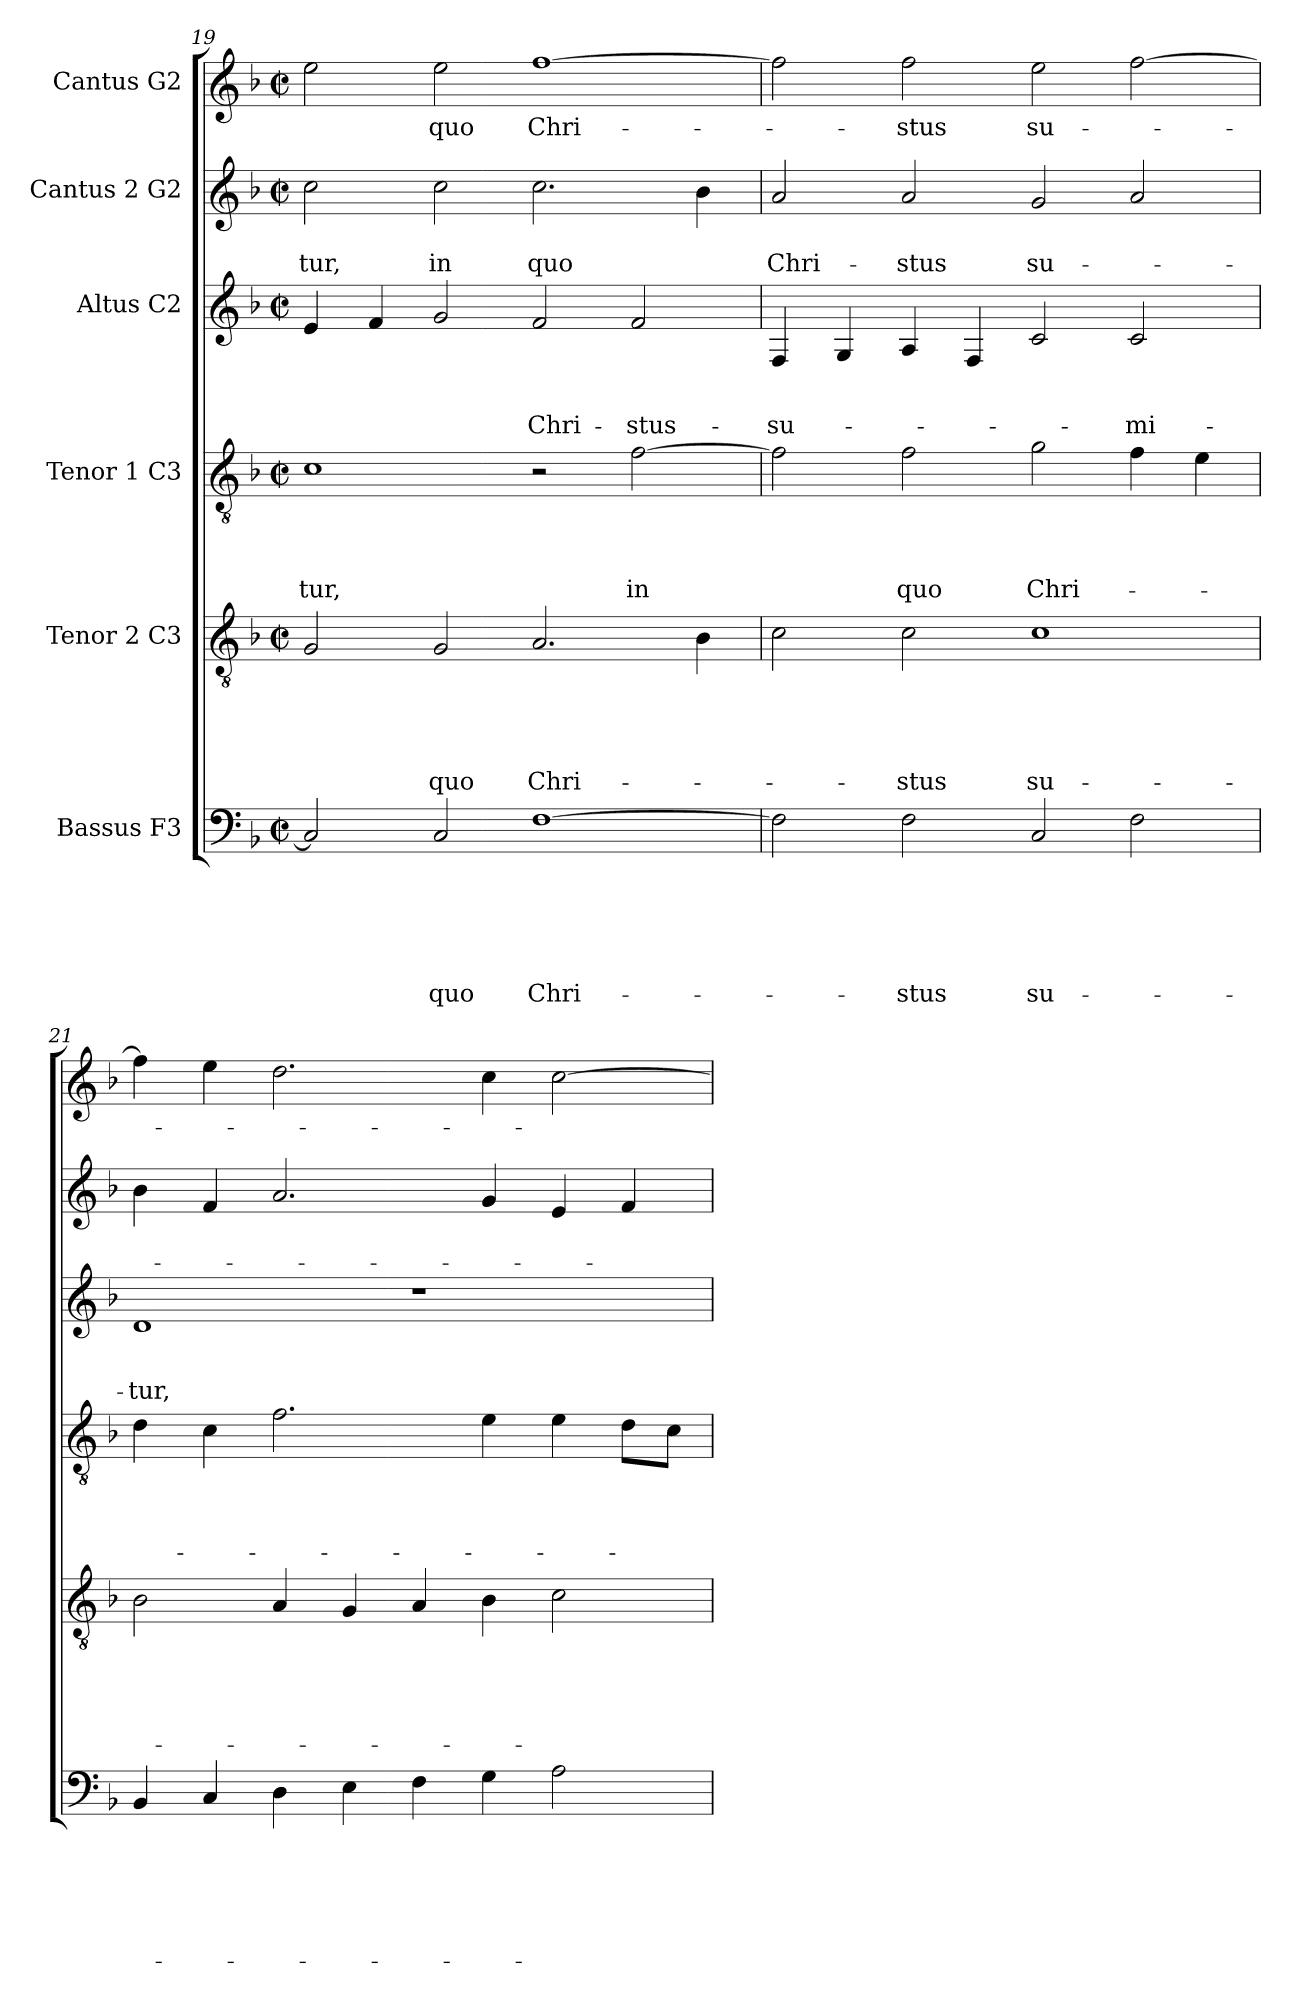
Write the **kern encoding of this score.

**kern	**text	**text	**text	**text	**text	**text	**kern	**text	**text	**text	**text	**text	**kern	**text	**text	**text	**text	**kern	**text	**text	**text	**kern	**text	**text	**kern	**text
*part6	*part6	*part6	*part6	*part6	*part6	*part6	*part5	*part5	*part5	*part5	*part5	*part5	*part4	*part4	*part4	*part4	*part4	*part3	*part3	*part3	*part3	*part2	*part2	*part2	*part1	*part1
*staff6	*staff6	*staff6	*staff6	*staff6	*staff6	*staff6	*staff5	*staff5	*staff5	*staff5	*staff5	*staff5	*staff4	*staff4	*staff4	*staff4	*staff4	*staff3	*staff3	*staff3	*staff3	*staff2	*staff2	*staff2	*staff1	*staff1
*I"Bassus F3	*	*	*	*	*	*	*I"Tenor 2 C3	*	*	*	*	*	*I"Tenor 1 C3	*	*	*	*	*I"Altus C2	*	*	*	*I"Cantus 2 G2	*	*	*I"Cantus G2	*
*clefF4	*	*	*	*	*	*	*clefGv2	*	*	*	*	*	*clefGv2	*	*	*	*	*clefG2	*	*	*	*clefG2	*	*	*clefG2	*
*k[b-]	*	*	*	*	*	*	*k[b-]	*	*	*	*	*	*k[b-]	*	*	*	*	*k[b-]	*	*	*	*k[b-]	*	*	*k[b-]	*
*F:	*	*	*	*	*	*	*F:	*	*	*	*	*	*F:	*	*	*	*	*F:	*	*	*	*F:	*	*	*F:	*
*M2/2	*	*	*	*	*	*	*M2/2	*	*	*	*	*	*M2/2	*	*	*	*	*M2/2	*	*	*	*M2/2	*	*	*M2/2	*
*met(c|)	*	*	*	*	*	*	*met(c|)	*	*	*	*	*	*met(c|)	*	*	*	*	*met(c|)	*	*	*	*met(c|)	*	*	*met(c|)	*
=19	=19	=19	=19	=19	=19	=19	=19	=19	=19	=19	=19	=19	=19	=19	=19	=19	=19	=19	=19	=19	=19	=19	=19	=19	=19	=19
!	!	!	!	!	!	!	!	!	!	!	!	!	!	!	!	!	!LO:LY:b	!	!	!	!	!	!	!LO:LY:b	!	!
2C/]	.	.	.	.	.	.	2G/	.	.	.	.	.	1c	.	.	.	-tur,	4e/	.	.	.	2cc\	.	-tur,	2ee\	.
.	.	.	.	.	.	.	.	.	.	.	.	.	.	.	.	.	.	4f/	.	.	.	.	.	.	.	.
!	!	!	!	!	!	!LO:LY:b	!	!	!	!	!	!LO:LY:b	!	!	!	!	!	!	!	!	!	!	!	!LO:LY:b	!	!LO:LY:b
2C/	.	.	.	.	.	quo	2G/	.	.	.	.	quo	.	.	.	.	.	2g/	.	.	.	2cc\	.	in	2ee\	quo
!	!	!	!	!	!	!LO:LY:b	!	!	!	!	!	!LO:LY:b	!	!	!	!	!	!	!	!	!LO:LY:b	!	!	!LO:LY:b	!	!LO:LY:b
[>1F	.	.	.	.	.	Chri-	2.A/	.	.	.	.	Chri-	2r	.	.	.	.	2f/	.	.	Chri-	2.cc\	.	quo	[>1ff	Chri-
!	!	!	!	!	!	!	!	!	!	!	!	!	!	!	!	!	!LO:LY:b	!	!	!	!LO:LY:b:rj	!	!	!	!	!
.	.	.	.	.	.	.	.	.	.	.	.	.	[>2f\	.	.	.	in	2f/	.	.	-stus-	.	.	.	.	.
.	.	.	.	.	.	.	4B-\	.	.	.	.	.	.	.	.	.	.	.	.	.	.	4b-\	.	.	.	.
=20	=20	=20	=20	=20	=20	=20	=20	=20	=20	=20	=20	=20	=20	=20	=20	=20	=20	=20	=20	=20	=20	=20	=20	=20	=20	=20
!	!	!	!	!	!	!	!	!	!	!	!	!	!	!	!	!	!	!	!	!	!LO:LY:b	!	!	!LO:LY:b	!	!
2F\]	.	.	.	.	.	.	2c\	.	.	.	.	.	2f\]	.	.	.	.	4F/	.	.	-su-	2a/	.	Chri-	2ff\]	.
.	.	.	.	.	.	.	.	.	.	.	.	.	.	.	.	.	.	4G/	.	.	.	.	.	.	.	.
!	!	!	!	!	!	!LO:LY:b	!	!	!	!	!	!LO:LY:b	!	!	!	!	!LO:LY:b	!	!	!	!	!	!	!LO:LY:b	!	!LO:LY:b
2F\	.	.	.	.	.	-stus	2c\	.	.	.	.	-stus	2f\	.	.	.	quo	4A/	.	.	.	2a/	.	-stus	2ff\	-stus
.	.	.	.	.	.	.	.	.	.	.	.	.	.	.	.	.	.	4F/	.	.	.	.	.	.	.	.
!	!	!	!	!	!	!LO:LY:b	!	!	!	!	!	!LO:LY:b	!	!	!	!	!LO:LY:b	!	!	!	!	!	!	!LO:LY:b	!	!LO:LY:b
2C/	.	.	.	.	.	su-	1c	.	.	.	.	su-	2g\	.	.	.	Chri-	2c/	.	.	.	2g/	.	su-	2ee\	su-
!	!	!	!	!	!	!	!	!	!	!	!	!	!	!	!	!	!	!	!	!	!LO:LY:b	!	!	!	!	!
2F\	.	.	.	.	.	.	.	.	.	.	.	.	4f\	.	.	.	.	2c/	.	.	-mi-	2a/	.	.	[>2ff\	.
.	.	.	.	.	.	.	.	.	.	.	.	.	4e\	.	.	.	.	.	.	.	.	.	.	.	.	.
!!LO:PB:g=z
=21	=21	=21	=21	=21	=21	=21	=21	=21	=21	=21	=21	=21	=21	=21	=21	=21	=21	=21	=21	=21	=21	=21	=21	=21	=21	=21
!	!	!	!	!	!	!	!	!	!	!	!	!	!	!	!	!	!	!	!	!	!LO:LY:b	!	!	!	!	!
4BB-/	.	.	.	.	.	.	2B-\	.	.	.	.	.	4d\	.	.	.	.	1d	.	.	-tur,	4b-\	.	.	4ff\]	.
4C/	.	.	.	.	.	.	.	.	.	.	.	.	4c\	.	.	.	.	.	.	.	.	4f/	.	.	4ee\	.
4D\	.	.	.	.	.	.	4A/	.	.	.	.	.	2.f\	.	.	.	.	.	.	.	.	2.a/	.	.	2.dd\	.
4E\	.	.	.	.	.	.	4G/	.	.	.	.	.	.	.	.	.	.	.	.	.	.	.	.	.	.	.
4F\	.	.	.	.	.	.	4A/	.	.	.	.	.	.	.	.	.	.	1r	.	.	.	.	.	.	.	.
4G\	.	.	.	.	.	.	4B-\	.	.	.	.	.	4e\	.	.	.	.	.	.	.	.	4g/	.	.	4cc\	.
2A\	.	.	.	.	.	.	2c\	.	.	.	.	.	4e\	.	.	.	.	.	.	.	.	4e/	.	.	[>2cc\	.
.	.	.	.	.	.	.	.	.	.	.	.	.	8d\L	.	.	.	.	.	.	.	.	4f/	.	.	.	.
.	.	.	.	.	.	.	.	.	.	.	.	.	8c\J	.	.	.	.	.	.	.	.	.	.	.	.	.
=	=	=	=	=	=	=	=	=	=	=	=	=	=	=	=	=	=	=	=	=	=	=	=	=	=	=
*-	*-	*-	*-	*-	*-	*-	*-	*-	*-	*-	*-	*-	*-	*-	*-	*-	*-	*-	*-	*-	*-	*-	*-	*-	*-	*-
